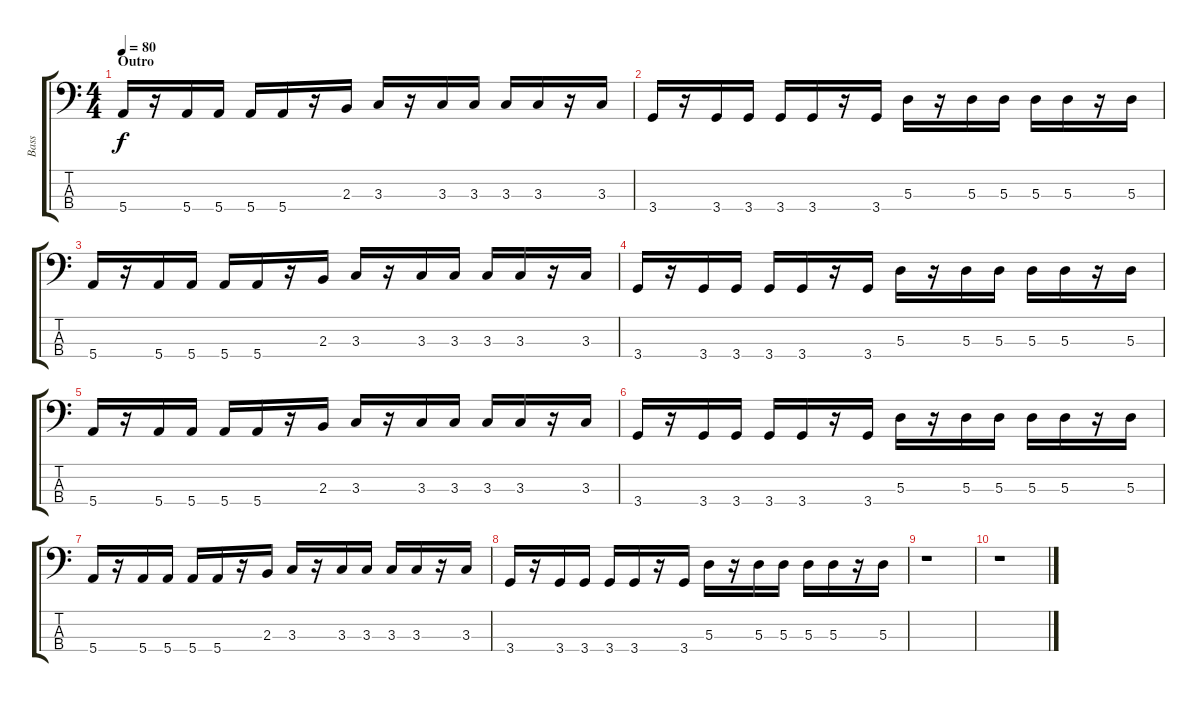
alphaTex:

\track ("Bass" "Bass") {instrument electricbassfinger}
\staff {score tabs}
\tuning (G2 D2 A1 E1) {hide}
\ts (4 4)
\section ("" "Outro")
\tempo 80
\clef f4
\ks c
5.4.16{dy f} r.16 5.4.16 5.4.16 5.4.16 5.4.16 r.16 2.3.16 3.3.16 r.16 3.3.16 3.3.16 3.3.16 3.3.16 r.16 3.3.16 |
3.4.16 r.16 3.4.16 3.4.16 3.4.16 3.4.16 r.16 3.4.16 5.3.16 r.16 5.3.16 5.3.16 5.3.16 5.3.16 r.16 5.3.16 |
5.4.16 r.16 5.4.16 5.4.16 5.4.16 5.4.16 r.16 2.3.16 3.3.16 r.16 3.3.16 3.3.16 3.3.16 3.3.16 r.16 3.3.16 |
3.4.16 r.16 3.4.16 3.4.16 3.4.16 3.4.16 r.16 3.4.16 5.3.16 r.16 5.3.16 5.3.16 5.3.16 5.3.16 r.16 5.3.16 |
5.4.16 r.16 5.4.16 5.4.16 5.4.16 5.4.16 r.16 2.3.16 3.3.16 r.16 3.3.16 3.3.16 3.3.16 3.3.16 r.16 3.3.16 |
3.4.16 r.16 3.4.16 3.4.16 3.4.16 3.4.16 r.16 3.4.16 5.3.16 r.16 5.3.16 5.3.16 5.3.16 5.3.16 r.16 5.3.16 |
5.4.16 r.16 5.4.16 5.4.16 5.4.16 5.4.16 r.16 2.3.16 3.3.16 r.16 3.3.16 3.3.16 3.3.16 3.3.16 r.16 3.3.16 |
3.4.16 r.16 3.4.16 3.4.16 3.4.16 3.4.16 r.16 3.4.16 5.3.16 r.16 5.3.16 5.3.16 5.3.16 5.3.16 r.16 5.3.16 |
r.1 |
r.1
